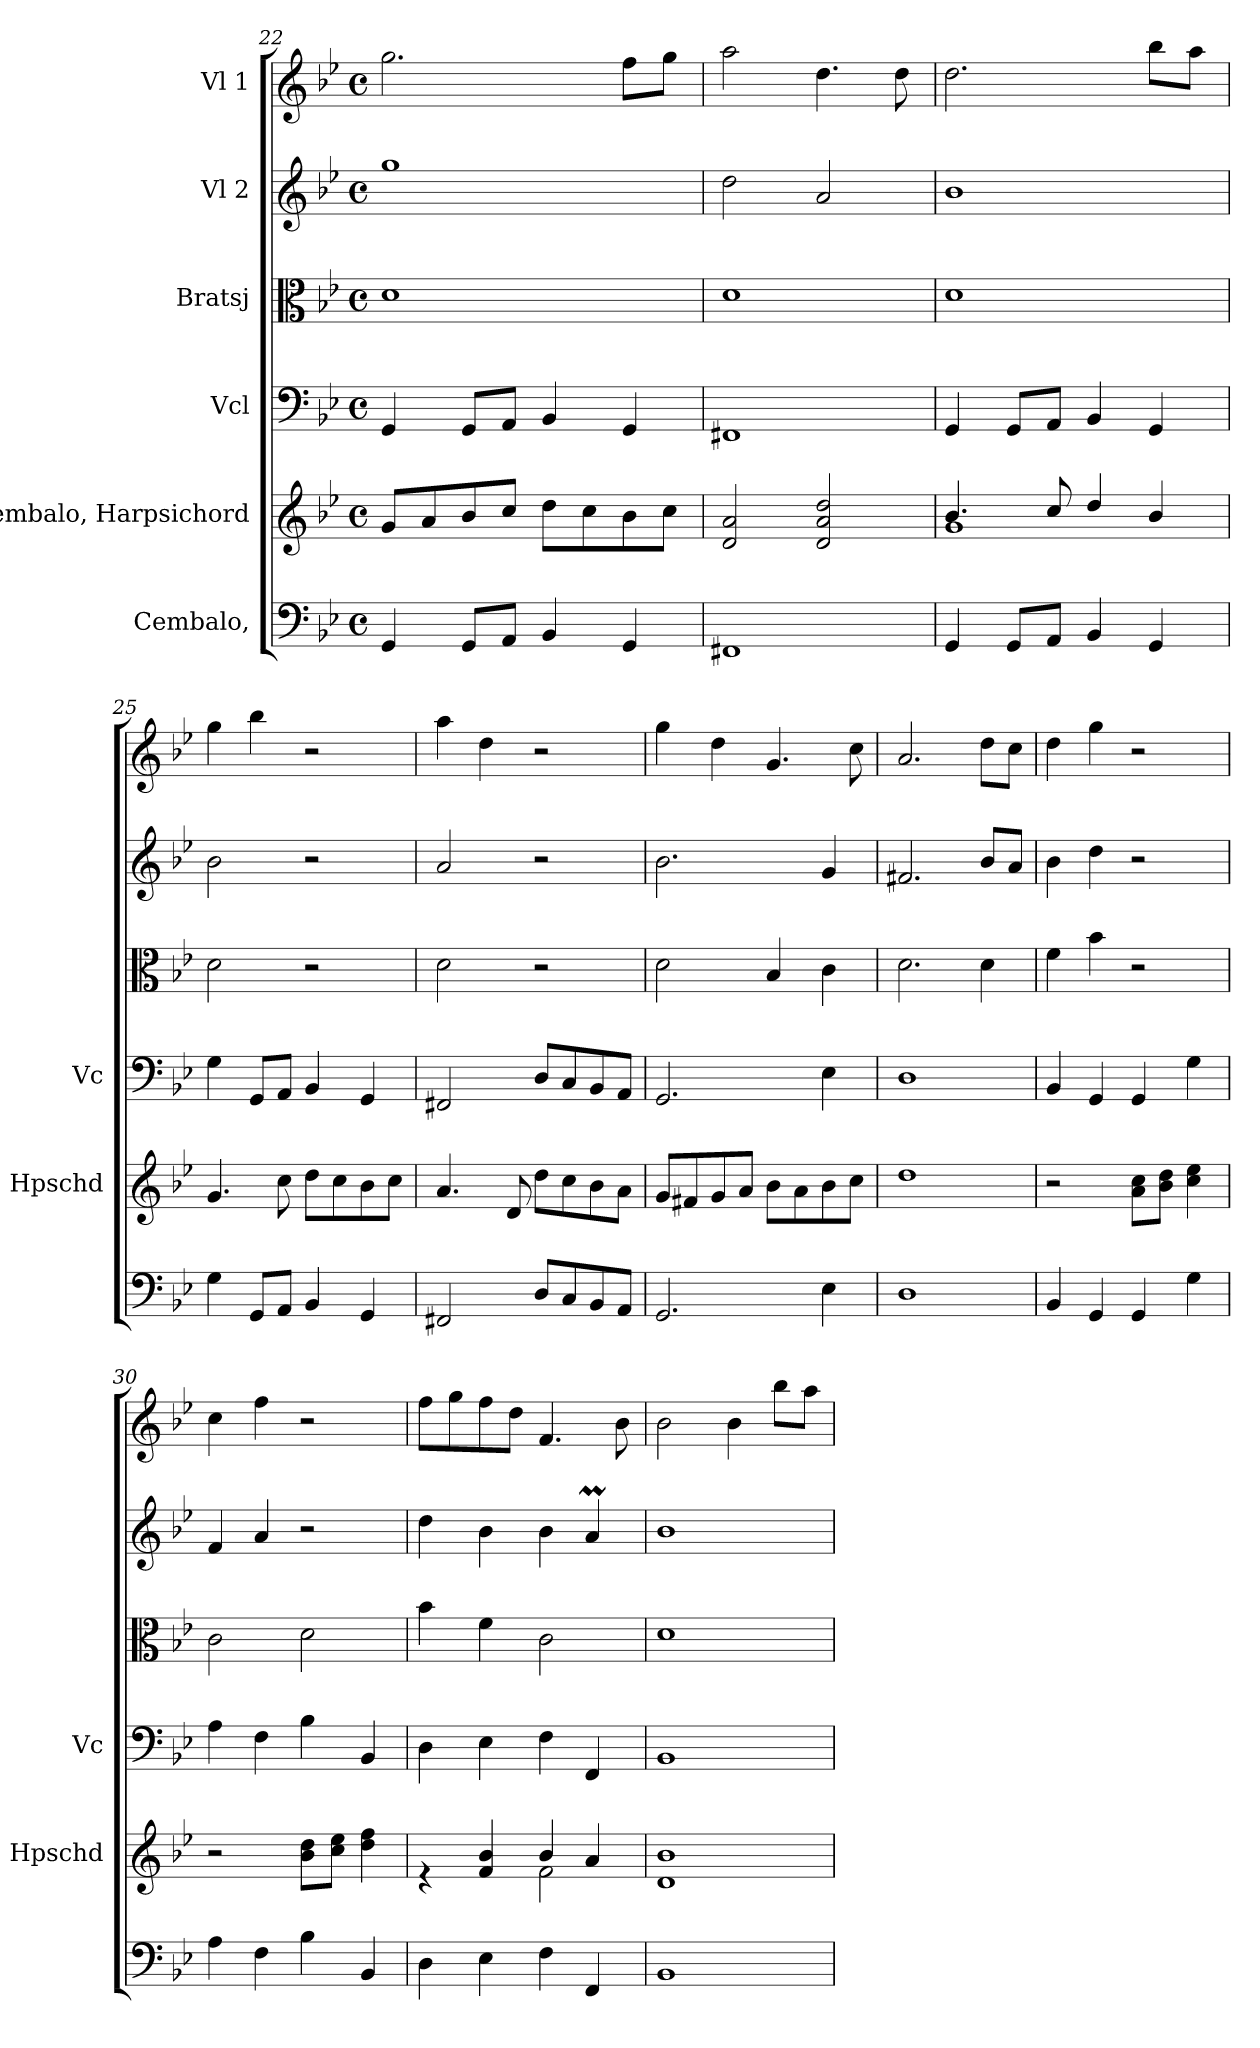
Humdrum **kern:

**kern	**kern	**kern	**kern	**kern	**kern
*part6	*part5	*part4	*part3	*part2	*part1
*staff6	*staff5	*staff4	*staff3	*staff2	*staff1
*I"Cembalo,	*I"Cembalo, Harpsichord	*I"Vcl	*I"Bratsj	*I"Vl 2	*I"Vl 1
*	*I'Hpschd	*I'Vc	*	*	*
*clefF4	*clefG2	*clefF4	*clefC3	*clefG2	*clefG2
*k[b-e-]	*k[b-e-]	*k[b-e-]	*k[b-e-]	*k[b-e-]	*k[b-e-]
*M4/4	*M4/4	*M4/4	*M4/4	*M4/4	*M4/4
*met(c)	*met(c)	*met(c)	*met(c)	*met(c)	*met(c)
=22	=22	=22	=22	=22	=22
4GG/	8g/L	4GG/	1d	1gg	2.gg\
.	8a/	.	.	.	.
8GG/L	8b-/	8GG/L	.	.	.
8AA/J	8cc/J	8AA/J	.	.	.
4BB-/	8dd\L	4BB-/	.	.	.
.	8cc\	.	.	.	.
4GG/	8b-\	4GG/	.	.	8ff\L
.	8cc\J	.	.	.	8gg\J
=23	=23	=23	=23	=23	=23
1FF#X	2d/ 2a/	1FF#X	1d	2dd\	2aa\
.	2d/ 2a/ 2dd/	.	.	2a/	4.dd\
.	.	.	.	.	8dd\
=24	=24	=24	=24	=24	=24
*	*^	*	*	*	*
4GG/	4.b-/	1g	4GG/	1d	1b-	2.dd\
8GG/L	.	.	8GG/L	.	.	.
8AA/J	8cc/	.	8AA/J	.	.	.
4BB-/	4dd/	.	4BB-/	.	.	.
4GG/	4b-/	.	4GG/	.	.	8bb-\L
.	.	.	.	.	.	8aa\J
*	*v	*v	*	*	*	*
!!LO:PB:g=z
=25	=25	=25	=25	=25	=25
4G\	4.g/	4G\	2d\	2b-\	4gg\
8GG/L	.	8GG/L	.	.	4bb-\
8AA/J	8cc\	8AA/J	.	.	.
4BB-/	8dd\L	4BB-/	2r	2r	2r
.	8cc\	.	.	.	.
4GG/	8b-\	4GG/	.	.	.
.	8cc\J	.	.	.	.
=26	=26	=26	=26	=26	=26
2FF#X/	4.a/	2FF#X/	2d\	2a/	4aa\
.	.	.	.	.	4dd\
.	8d/	.	.	.	.
8D/L	8dd\L	8D/L	2r	2r	2r
8C/	8cc\	8C/	.	.	.
8BB-/	8b-\	8BB-/	.	.	.
8AA/J	8a\J	8AA/J	.	.	.
=27	=27	=27	=27	=27	=27
2.GG/	8g/L	2.GG/	2d\	2.b-\	4gg\
.	8f#X/	.	.	.	.
.	8g/	.	.	.	4dd\
.	8a/J	.	.	.	.
.	8b-\L	.	4B-/	.	4.g/
.	8a\	.	.	.	.
4E-\	8b-\	4E-\	4c\	4g/	.
.	8cc\J	.	.	.	8cc\
=28	=28	=28	=28	=28	=28
1D	1dd	1D	2.d\	2.f#X/	2.a/
.	.	.	4d\	8b-/L	8dd\L
.	.	.	.	8a/J	8cc\J
=29	=29	=29	=29	=29	=29
4BB-/	2r	4BB-/	4f\	4b-\	4dd\
4GG/	.	4GG/	4b-\	4dd\	4gg\
4GG/	8a\ 8cc\L	4GG/	2r	2r	2r
.	8b-\ 8dd\J	.	.	.	.
4G\	4cc\ 4ee-\	4G\	.	.	.
=30	=30	=30	=30	=30	=30
4A\	2r	4A\	2c\	4f/	4cc\
4F\	.	4F\	.	4a/	4ff\
4B-\	8b-\ 8dd\L	4B-\	2d\	2r	2r
.	8cc\ 8ee-\J	.	.	.	.
4BB-/	4dd\ 4ff\	4BB-/	.	.	.
!!LO:LB:g=z
=31	=31	=31	=31	=31	=31
*	*^	*	*	*	*
4D\	4re	2ryy	4D\	4b-\	4dd\	8ff\L
.	.	.	.	.	.	8gg\
4E-\	4f/ 4b-/	.	4E-\	4f\	4b-\	8ff\
.	.	.	.	.	.	8dd\J
4F\	4b-/	2f\	4F\	2c\	4b-\	4.f/
4FF/	4a/	.	4FF/	.	4am/	.
.	.	.	.	.	.	8b-\
*	*v	*v	*	*	*	*
=32	=32	=32	=32	=32	=32
1BB-	1d 1b-	1BB-	1d	1b-	2b-\
.	.	.	.	.	4b-\
.	.	.	.	.	8bb-\L
.	.	.	.	.	8aa\J
=	=	=	=	=	=
*-	*-	*-	*-	*-	*-
